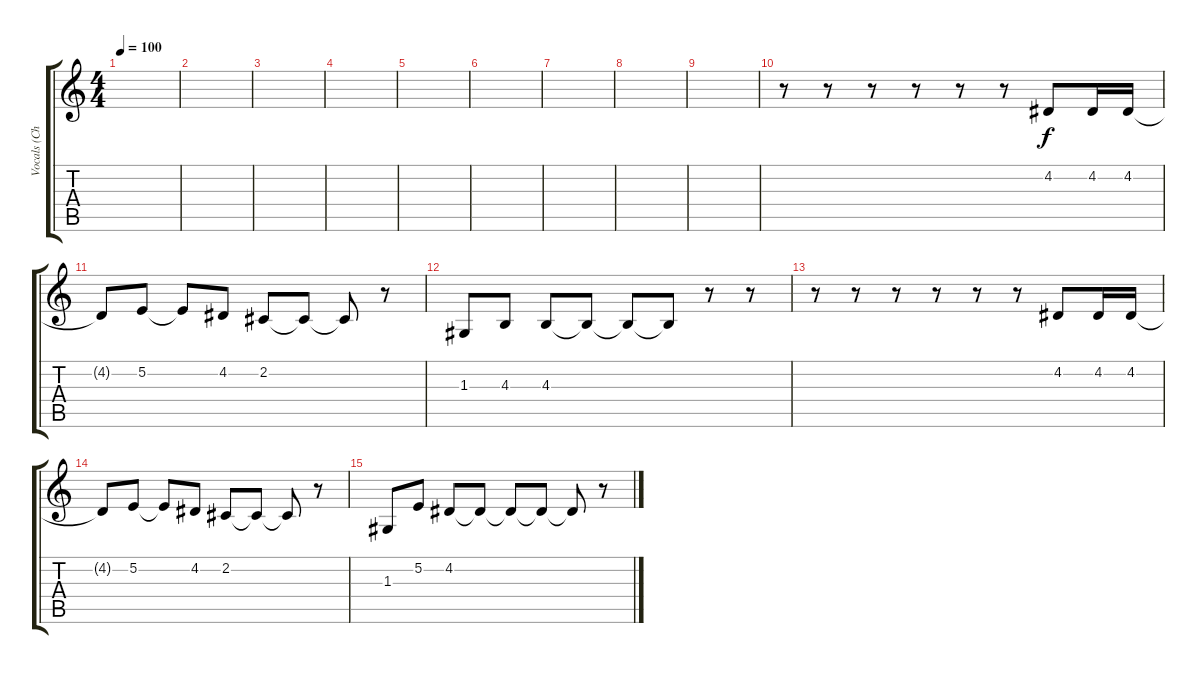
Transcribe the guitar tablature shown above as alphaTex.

\track ("Vocals (Chester)" "Vocals (Ch") {instrument oboe}
\staff {score tabs}
\tuning (E4 B3 G3 D3 A2 E2) {hide}
\ts (4 4)
\tempo 100
\clef g2
\ks c
|
|
|
|
|
|
|
|
|
r.8 r.8 r.8 r.8 r.8 r.8 4.2.8 4.2.16 4.2.16 |
4.2{t}.8 5.2.8 5.2{t}.8 4.2.8 2.2.8 2.2{t}.8 2.2{t}.8 r.8 |
1.3.8 4.3.8 4.3.8 4.3{t}.8 4.3{t}.8 4.3{t}.8 r.8 r.8 |
r.8 r.8 r.8 r.8 r.8 r.8 4.2.8 4.2.16 4.2.16 |
4.2{t}.8 5.2.8 5.2{t}.8 4.2.8 2.2.8 2.2{t}.8 2.2{t}.8 r.8 |
1.3.8 5.2.8 4.2.8 4.2{t}.8 4.2{t}.8 4.2{t}.8 4.2{t}.8 r.8
